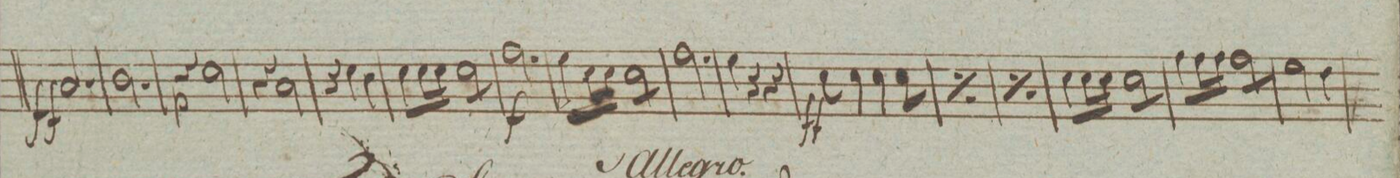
**kern	**dynam
*I"Oboe II	*
*clefG2	*
*k[]	*
*M3/4	*
2.a/	ff
=80	=80
2.b\	.
=81	=81
4r	p
2cc\	.
=82	=82
4r	.
2a\	.
=83	=83
4r	.
4cc\	.
4b\	.
=84	=84
8cc\L	.
16cc\L	.
16cc\JJ	.
*tremolo	*
8cc\L	.
8cc\	.
8cc\	.
8cc\J	.
*Xtremolo	*
=85	=85
2.ff\	f
=86	=86
8ee\L	.
16cc\L	.
16cc\JJ	.
*tremolo	*
8cc\L	.
8cc\	.
8cc\	.
8cc\J	.
*Xtremolo	*
=87	=87
2.ff\	.
=88	=88
4ee\	.
4r	.
4r	.
=89	=89
8cc\	ff
4cc\	.
4cc\	.
8cc\	.
=90	=90
*rep	*
8cc\	.
4cc\	.
4cc\	.
8cc\	.
*Xrep	*
=91	=91
*rep	*
8cc\	.
4cc\	.
4cc\	.
8cc\	.
*Xrep	*
=92	=92
8cc\L	.
16cc\L	.
16cc\JJ	.
*tremolo	*
8cc\L	.
8cc\	.
8cc\	.
8cc\J	.
*Xtremolo	*
=93	=93
8ff\L	.
16ff\L	.
16ff\JJ	.
*tremolo	*
8ff\L	.
8ff\	.
8ff\	.
8ff\J	.
*Xtremolo	*
=94	=94
2ee\	.
4dd\	.
=95	=95
*-	*-
